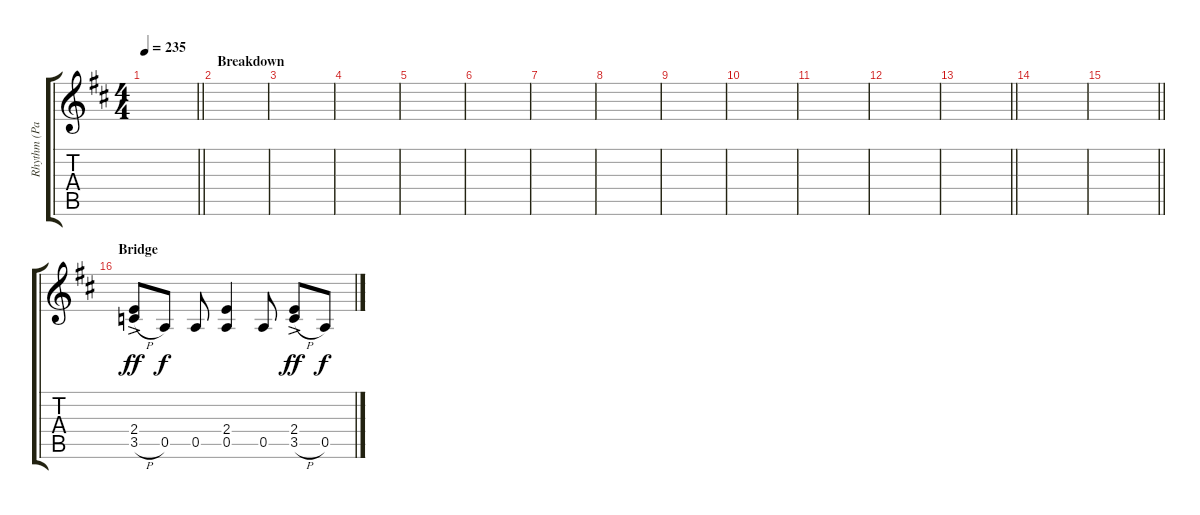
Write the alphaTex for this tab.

\track ("Rhythm (Paul Stanley)" "Rhythm (Pa") {instrument distortionguitar}
\staff {score tabs}
\tuning (E4 B3 G3 D3 A2 E2) {hide}
\ts (4 4)
\tempo 235
\clef g2
\barLineRight lightlight
\ks d
|
\section ("" "Breakdown")
|
|
|
|
|
|
|
|
|
|
|
\barLineRight lightlight
|
|
\barLineRight lightlight
|
\section ("" "Bridge")
(2.4 3.5{h ac}).8{dy ff} 0.5.8{dy f} 0.5.8 (2.4 0.5).4 0.5.8 (2.4 3.5{h ac}).8{dy ff} 0.5.8{dy f}
